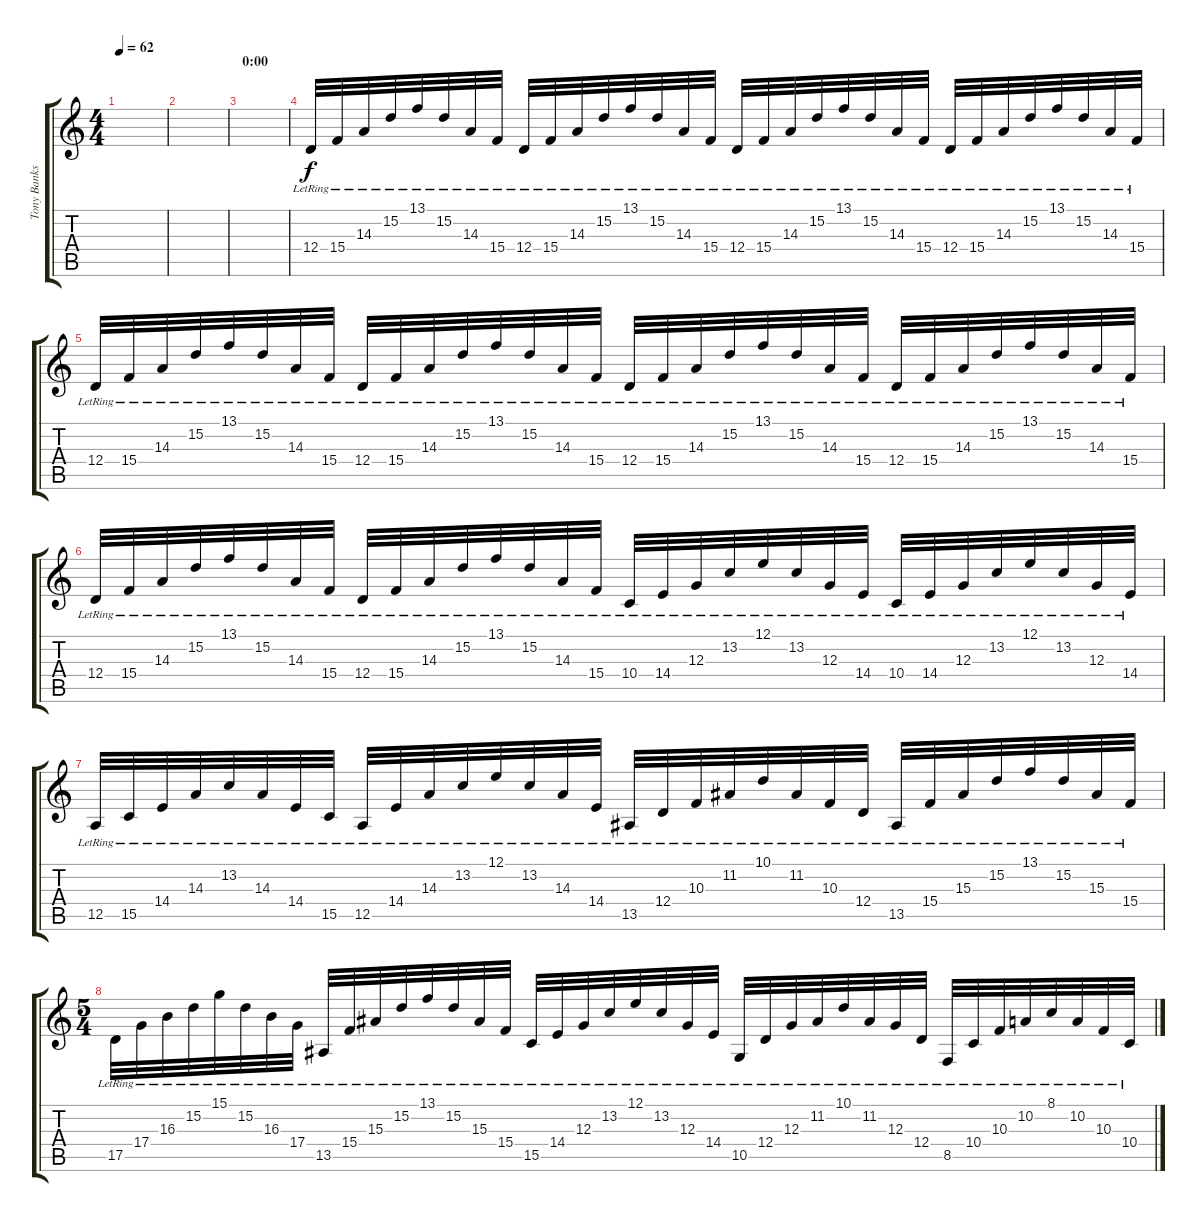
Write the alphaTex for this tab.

\track ("Tony Banks (organ)" "Tony Banks") {instrument electricpiano2}
\staff {score tabs}
\tuning (E4 B3 G3 D3 A2 E2) {hide}
\ts (4 4)
\tempo 62
\clef g2
\ks c
|
|
\section ("" "0:00")
|
12.4{lr}.32{volume 11} 15.4{lr}.32 14.3{lr}.32 15.2{lr}.32 13.1{lr}.32 15.2{lr}.32 14.3{lr}.32 15.4{lr}.32 12.4{lr}.32 15.4{lr}.32 14.3{lr}.32 15.2{lr}.32 13.1{lr}.32 15.2{lr}.32 14.3{lr}.32 15.4{lr}.32 12.4{lr}.32 15.4{lr}.32 14.3{lr}.32 15.2{lr}.32 13.1{lr}.32 15.2{lr}.32 14.3{lr}.32 15.4{lr}.32 12.4{lr}.32 15.4{lr}.32 14.3{lr}.32 15.2{lr}.32 13.1{lr}.32 15.2{lr}.32 14.3{lr}.32 15.4{lr}.32 |
12.4{lr}.32 15.4{lr}.32 14.3{lr}.32 15.2{lr}.32 13.1{lr}.32 15.2{lr}.32 14.3{lr}.32 15.4{lr}.32 12.4{lr}.32 15.4{lr}.32 14.3{lr}.32 15.2{lr}.32 13.1{lr}.32 15.2{lr}.32 14.3{lr}.32 15.4{lr}.32 12.4{lr}.32 15.4{lr}.32 14.3{lr}.32 15.2{lr}.32 13.1{lr}.32 15.2{lr}.32 14.3{lr}.32 15.4{lr}.32 12.4{lr}.32 15.4{lr}.32 14.3{lr}.32 15.2{lr}.32 13.1{lr}.32 15.2{lr}.32 14.3{lr}.32 15.4{lr}.32 |
12.4{lr}.32 15.4{lr}.32 14.3{lr}.32 15.2{lr}.32 13.1{lr}.32 15.2{lr}.32 14.3{lr}.32 15.4{lr}.32 12.4{lr}.32 15.4{lr}.32 14.3{lr}.32 15.2{lr}.32 13.1{lr}.32 15.2{lr}.32 14.3{lr}.32 15.4{lr}.32 10.4{lr}.32 14.4{lr}.32 12.3{lr}.32 13.2{lr}.32 12.1{lr}.32 13.2{lr}.32 12.3{lr}.32 14.4{lr}.32 10.4{lr}.32 14.4{lr}.32 12.3{lr}.32 13.2{lr}.32 12.1{lr}.32 13.2{lr}.32 12.3{lr}.32 14.4{lr}.32 |
12.5{lr}.32 15.5{lr}.32 14.4{lr}.32 14.3{lr}.32 13.2{lr}.32 14.3{lr}.32 14.4{lr}.32 15.5{lr}.32 12.5{lr}.32 14.4{lr}.32 14.3{lr}.32 13.2{lr}.32 12.1{lr}.32 13.2{lr}.32 14.3{lr}.32 14.4{lr}.32 13.5{lr}.32 12.4{lr}.32 10.3{lr}.32 11.2{lr}.32 10.1{lr}.32 11.2{lr}.32 10.3{lr}.32 12.4{lr}.32 13.5{lr}.32 15.4{lr}.32 15.3{lr}.32 15.2{lr}.32 13.1{lr}.32 15.2{lr}.32 15.3{lr}.32 15.4{lr}.32 |
\ts (5 4)
17.5{lr}.32 17.4{lr}.32 16.3{lr}.32 15.2{lr}.32 15.1{lr}.32 15.2{lr}.32 16.3{lr}.32 17.4{lr}.32 13.5{lr}.32 15.4{lr}.32 15.3{lr}.32 15.2{lr}.32 13.1{lr}.32 15.2{lr}.32 15.3{lr}.32 15.4{lr}.32 15.5{lr}.32 14.4{lr}.32 12.3{lr}.32 13.2{lr}.32 12.1{lr}.32 13.2{lr}.32 12.3{lr}.32 14.4{lr}.32 10.5{lr}.32 12.4{lr}.32 12.3{lr}.32 11.2{lr}.32 10.1{lr}.32 11.2{lr}.32 12.3{lr}.32 12.4{lr}.32 8.5{lr}.32 10.4{lr}.32 10.3{lr}.32 10.2{lr}.32 8.1{lr}.32 10.2{lr}.32 10.3{lr}.32 10.4{lr}.32
